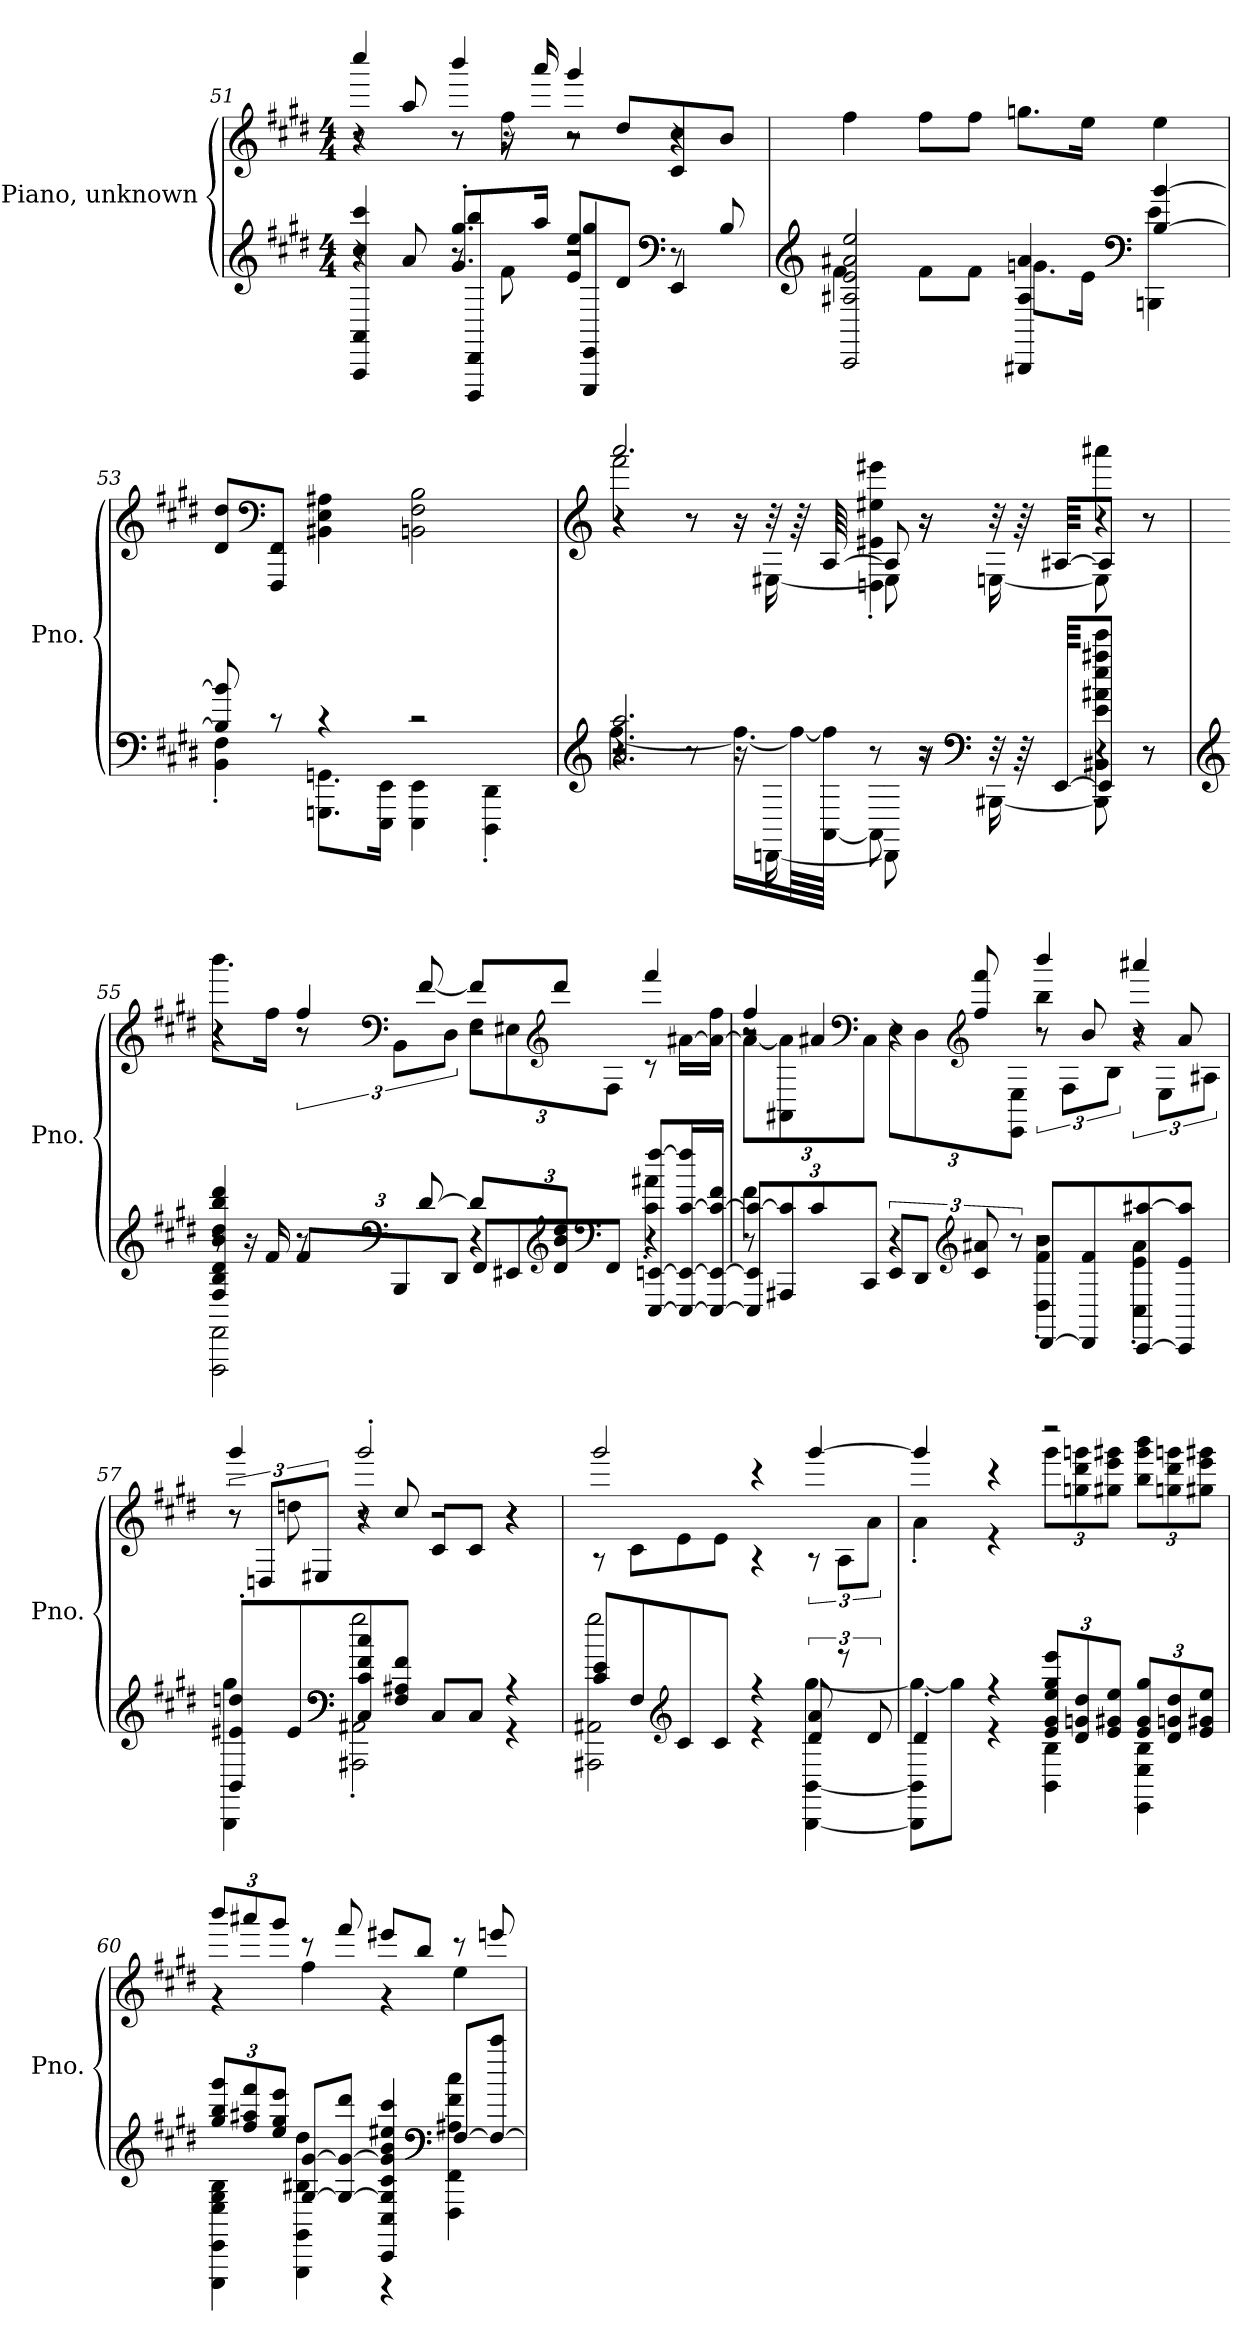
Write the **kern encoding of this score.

**kern	**kern
*part1	*part1
*staff2	*staff1
*I"Piano, unknown	*
*I'Pno.	*
*clefG2	*clefG2
*k[f#c#g#d#]	*k[f#c#g#d#]
*M4/4	*M4/4
=51	=51
*^	*^
*	*^	*	*^
8r	4r	4AAA/ 4AA/ 4cc#/ 4ccc#/	4cccc#/	4r	8r
8a/	.	.	.	.	8aa/
8.g#/' 8.gg#/'L	8r	4DDD#/ 4DD#/ 4bb/	4bbb/	8r	8r
.	8f#\	.	.	8ff#\	16r
16aa/Jk	.	.	.	.	16aaa/
8e/ 8ee/L	2r	4EEE/ 4EE/ 4gg#/	4ggg#/	2r	8r
8d#/J	.	.	.	.	8dd#/L
*clefF4	*	*	*	*	*
8r	.	4EE/	4r	.	8c#/ 8cc#/
8B/	.	.	.	.	8b/J
*v	*v	*v	*	*	*
*	*v	*v	*v
!!LO:LB:g=z
=52	=52
*clefG2	*
*^	*
2CC#/ 2A#X/ 2e/ 2a#X/ 2ee/	4f#\	4ff#\
.	8f#\L	8ff#\L
.	8f#\J	8ff#\J
4BBB#X/ 4A#/ 4a#/	8.gn\L	8.ggn\L
.	16e\Jk	16ee\Jk
*clefF4	*	*
[4B/ [4b/	4BBBn\ 4e\	4ee\
=53	=53	=53
8B/] 8b/]	4BB\' 4F#\'	8d#/ 8dd#/L
*	*	*clefF4
8r	.	8FFF#/ 8FF#/J
4r	8.GGGn\ 8.GGn\L	4BB#X\ 4E\ 4A#X\
.	16EEE\ 16EE\Jk	.
2r	4EEE\ 4EE\	2BBn\ 2F#\ 2B\
.	4DDD#\' 4DD#\'	.
*v	*v	*
!!LO:LB:g=z
=54	=54
*clefG2	*clefG2
*^	*^
*	*^	*	*^
*	*	*^	*	*	*^
2.a/ 2.aa/	[4.ff#\	2r	4r	2.aaa/	2fff#\	4r	4r
.	.	.	8r	.	.	8r	8r
.	16.ff#\LL_	.	16r	.	.	16r	16r
.	.	.	[16DDn\	.	.	32r	[16E#X\
.	64ff#\LL_	.	.	.	.	64r	.
.	[64AA\ 64ff#\]JJJJ	.	.	.	.	[64A/	.
.	8AA\]	8r	8DD\]	.	4Dn\' 4e#X\' 4ee#X\' 4eee#X\'	8A/]	8E#\]
.	8r	16r	16r	.	.	16r	16r
*clefF4	*	*	*	*	*	*	*
.	.	32r	[16BBB#X\	.	.	32r	[16En\
.	.	64r	.	.	.	64r	.
.	.	[64EE/KKKL	.	.	.	[64A#X/KKKL	.
4r	4BB#X\' 4e\' 4a#X\' 4ee\' 4aa#X\' 4eee\'	8EE/J]	8BBB#\]	4r	4aaa#X\	8A#/J]	8E\]
.	.	8r	8r	.	.	8r	8r
*v	*v	*v	*v	*	*	*	*
*	*v	*v	*v	*v
!!LO:LB:g=z
=55	=55
*clefG2	*
*^	*^
*	*^	*	*^
4F#/ 4B/ 4d#/ 4b/ 4dd#/ 4bb/ 4ddd#/	2FFF#\ 2FF#\	8r	4r	4r	8.bbb\L
.	.	16r	.	.	.
.	.	16f#/	.	.	16ff#\Jk
*	*	*Xbrackettup	*	*	*
8r	.	12f#/L	4ff#/	8r	12r
*clefF4	*	*	*clefF4	*	*
.	.	12BBB/	.	.	12BB\L
[8d#/	.	.	.	[8f#/	.
.	.	12DD#/J	.	.	12D#\J
*	*	*	*	*	*Xbrackettup
8d#/L]	4r	12FF#/L	2r	8f#/L]	12F#\L
.	.	12EE#X/	.	.	12E#X\
*clefG2	*	*	*clefG2	*	*
8d#/ 8b/ 8dd#/J	.	.	.	8ddd#/J	.
*clefF4	*	*	*	*	*
.	.	12FF#/J	.	.	12F#\J
4r	4c#\' 4a#X\'	[8EEE/ [8EEn/ [8ff#/L	.	4fff#/	8r
.	.	16EEE/_ 16EE/_ [16c#/ 16ff#/]L	.	.	[16a#X\LL
.	.	16EEE/_ 16EE/_ 16c#/_ 16f#/JJ	.	.	16a#\_ 16ff#\JJ
!!LO:LB:g=z
=56	=56	=56	=56	=56	=56
*	*	*	*	*	*^
8r	4f#\	12EEE/] 12EE/] 12c#/_L	4ff#/	2r	8r	12a#\L_
.	.	12AAA#X/ 12c#/]	.	.	.	12AA#X\ 12a#\]
4c#/	.	.	.	.	4a#X/	.
*	*	*	*clefF4	*	*	*
.	.	12CC#/J	.	.	.	12C#\J
*	*	*brackettup	*	*	*	*
.	4r	12EE/L	4r	.	.	12E\L
.	.	12DD#/J	.	.	.	12D#\
*clefG2	*	*	*clefG2	*	*	*
8c#/ 8a#X/	.	.	.	.	8ff#/ 8fff#/	.
.	.	12r	.	.	.	12EE\ 12E\J
*	*	*	*	*	*	*brackettup
2r	4D#\' 4f#\' 4b\'	[8DD#/L	4bbb/	4bb\	8r	12r
.	.	.	.	.	.	12F#\L
.	.	8DD#/] 8f#/	.	.	8b/	.
.	.	.	.	.	.	12B\J
.	4C#\' 4e\' 4a#\'	[8CC#/ [8aa#X/	4aaa#X/	4r	8r	12r
.	.	.	.	.	.	12E\L
.	.	8CC#/] 8e/ 8aa#/]J	.	.	8a#/	.
.	.	.	.	.	.	12A#X\J
*	*v	*v	*	*	*	*
*	*	*	*	*v	*v
=57	=57	=57	=57	=57
8BB/' 8e#X/' 8ddn/'L	4BBB\ 4gg#\	4ggg#/	8r	12r
.	.	.	.	12Dn/L
8e#/	.	.	8ddn\	.
.	.	.	.	12E#X/J
*clefF4	*	*	*	*
8C#/ 8c#/ 8f#/ 8cc#/	2AAA#X\' 2AA#X\' 2gg#\'	2ggg#'/	4r	8r
8F#/ 8A#X/ 8f#/J	.	.	.	8cc#/
8C#/L	.	.	2r	8c#/L
8C#/J	.	.	.	8c#/J
4r	4r	4r	.	4r
*	*	*	*v	*v
!!LO:PB:g=z
=58	=58	=58	=58
8c#/ 8e/L	2AAA#X\ 2AA#X\ 2gg#\	2ggg#/	8r
8F#/	.	.	8c#\L
*clefG2	*	*	*
8c#/	.	.	8e\
8c#/J	.	.	8e\J
4r	4r	4r	4r
12d#/ 12a/	[4BBB\ [4BB\ [4gg#\	[4ggg#/	12r
12r	.	.	12A\L
12d#/	.	.	12a\J
=59	=59	=59	=59
4d#'/	8BBB\] 8BB\] 8gg#\_L	4ggg#/]	4a'\
.	8gg#\J]	.	.
4r	4r	4r	4r
*Xbrackettup	*	*	*Xbrackettup
12e/ 12g#/ 12ee/ 12gg#/ 12eee/L	4BB\ 4B\	2r	12ggg#\L
12d#/ 12gn/ 12dd#/	.	.	12ggn\ 12ddd#\ 12gggn\
12e/ 12g#X/ 12ee/J	.	.	12gg#X\ 12eee\ 12ggg#X\J
12e/ 12g#/ 12gg#/L	4EE\ 4E\ 4B\	.	12bb\ 12ggg#\ 12bbb\L
12d#/ 12gn/ 12dd#/	.	.	12ggn\ 12ddd#\ 12gggn\
12e/ 12g#X/ 12ee/J	.	.	12gg#X\ 12eee\ 12ggg#X\J
!!LO:LB:g=z	!!
=60	=60	=60	=60
12gg#/ 12bb/ 12ggg#/L	4EEE\ 4EE\ 4E\ 4G#\ 4B\	12bbb/L	4r
12ff#/ 12aa#X/ 12fff#/	.	12aaa#X/	.
12ee/ 12gg#/ 12eee/J	.	12ggg#/J	.
[8G#/ [8g#/L	4GGG#\ 4GG#\ 4B#X\ 4dd#\	8r	4ff#\
8G#/_ 8g#/_ 8ddd#/J	.	8fff#/	.
4CC#/ 4C#/ 4G#/] 4c#/ 4g#/] 4b/ 4ee#X/ 4ccc#/	4r	8eee#X/L	4r
.	.	8bb/J	.
*clefF4	*	*	*
[8F#/L	4FFF#\ 4FF#\ 4A#X\ 4f#\ 4cc#\	8r	4ee\
8F#/_ 8ccc#/J	.	8eeen/	.
*v	*v	*	*
*	*v	*v
=	=
*-	*-
